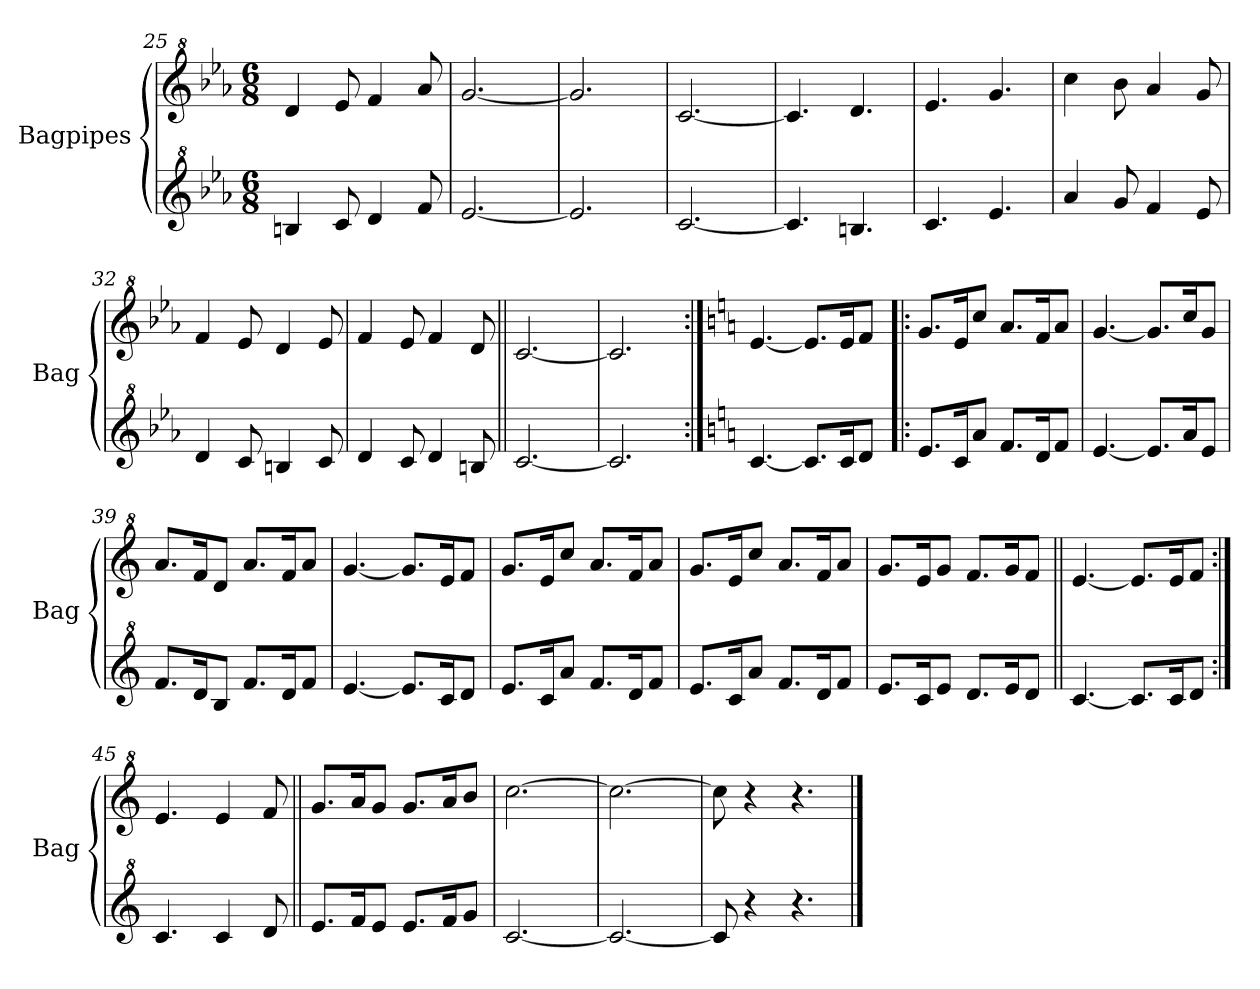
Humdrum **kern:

**kern	**kern
*part2	*part1
*staff2	*staff1
*I"Bagpipes	*I"Bagpipes
*I'Bag	*I'Bag
*clefG^2	*clefG^2
*k[b-e-a-]	*k[b-e-a-]
*E-:	*E-:
*M6/8	*M6/8
=25	=25
4bn/	4dd/
8cc/	8ee-/
4dd/	4ff/
8ff/	8aa-/
=26	=26
[2.ee-/	[2.gg/
=27	=27
2.ee-/]	2.gg/]
=28	=28
[2.cc/	[2.cc/
=29	=29
4.cc/]	4.cc/]
4.bn/	4.dd/
=30	=30
4.cc/	4.ee-/
4.ee-/	4.gg/
=31	=31
4aa-/	4ccc\
8gg/	8bb-\
4ff/	4aa-/
8ee-/	8gg/
=32	=32
4dd/	4ff/
8cc/	8ee-/
4bn/	4dd/
8cc/	8ee-/
!!LO:LB:g=z
=33	=33
4dd/	4ff/
8cc/	8ee-/
4dd/	4ff/
8bn/	8dd/
=34||	=34||
[2.cc/	[2.cc/
=35	=35
2.cc/]	2.cc/]
=36:|!	=36:|!
*k[]	*k[]
*C:	*C:
[4.cc/	[4.ee/
8.cc/L]	8.ee/L]
16cc/K	16ee/K
8dd/J	8ff/J
=37!|:	=37!|:
8.ee/L	8.gg/L
16cc/K	16ee/K
8aa/J	8ccc/J
8.ff/L	8.aa/L
16dd/K	16ff/K
8ff/J	8aa/J
=38	=38
[4.ee/	[4.gg/
8.ee/L]	8.gg/L]
16aa/K	16ccc/K
8ee/J	8gg/J
=39	=39
8.ff/L	8.aa/L
16dd/K	16ff/K
8b/J	8dd/J
8.ff/L	8.aa/L
16dd/K	16ff/K
8ff/J	8aa/J
=40	=40
[4.ee/	[4.gg/
8.ee/L]	8.gg/L]
16cc/K	16ee/K
8dd/J	8ff/J
!!LO:LB:g=z
=41	=41
8.ee/L	8.gg/L
16cc/K	16ee/K
8aa/J	8ccc/J
8.ff/L	8.aa/L
16dd/K	16ff/K
8ff/J	8aa/J
=42	=42
8.ee/L	8.gg/L
16cc/K	16ee/K
8aa/J	8ccc/J
8.ff/L	8.aa/L
16dd/K	16ff/K
8ff/J	8aa/J
=43	=43
8.ee/L	8.gg/L
16cc/K	16ee/K
8ee/J	8gg/J
8.dd/L	8.ff/L
16ee/K	16gg/K
8dd/J	8ff/J
=44||	=44||
[4.cc/	[4.ee/
8.cc/L]	8.ee/L]
16cc/K	16ee/K
8dd/J	8ff/J
=45:|!	=45:|!
4.cc/	4.ee/
4cc/	4ee/
8dd/	8ff/
=46||	=46||
8.ee/L	8.gg/L
16ff/K	16aa/K
8ee/J	8gg/J
8.ee/L	8.gg/L
16ff/K	16aa/K
8gg/J	8bb/J
=47	=47
[2.cc/	[2.ccc\
=48	=48
2.cc/_	2.ccc\_
=49	=49
8cc/]	8ccc\]
4r	4r
4.r	4.r
==	==
*-	*-
